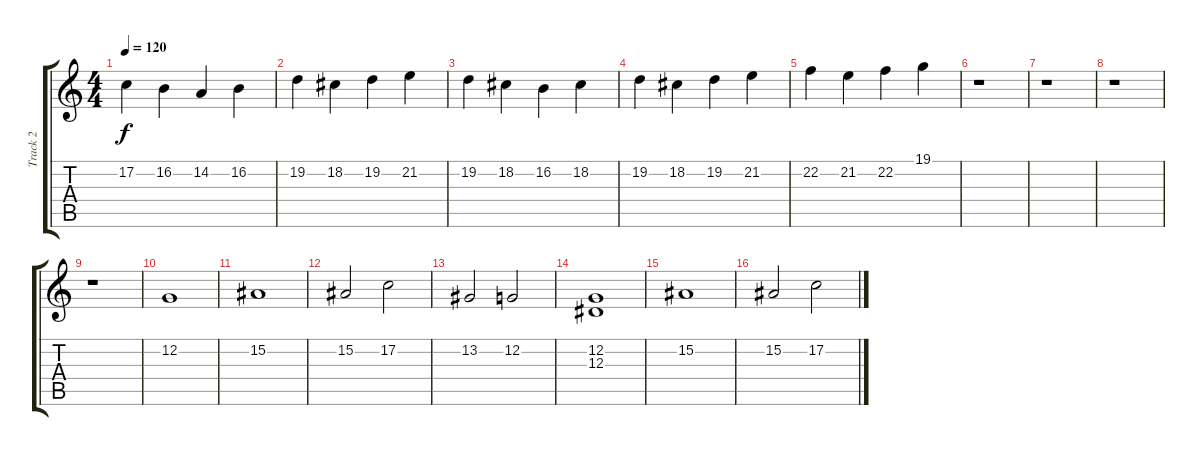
\track ("Track 2" "Track 2") {instrument stringensemble1}
\staff {score tabs}
\tuning (C4 G3 Eb3 Bb2 F2 C2) {hide}
\ts (4 4)
\tempo 120
\clef g2
\ks c
17.2.4{dy f} 16.2.4 14.2.4 16.2.4 |
19.2.4 18.2.4 19.2.4 21.2.4 |
19.2.4 18.2.4 16.2.4 18.2.4 |
19.2.4 18.2.4 19.2.4 21.2.4 |
22.2.4 21.2.4 22.2.4 19.1.4 |
r.1 |
r.1 |
r.1 |
r.1 |
12.2.1 |
15.2.1 |
15.2.2 17.2.2 |
13.2.2 12.2.2 |
(12.2 12.3).1 |
15.2.1 |
15.2.2 17.2.2
